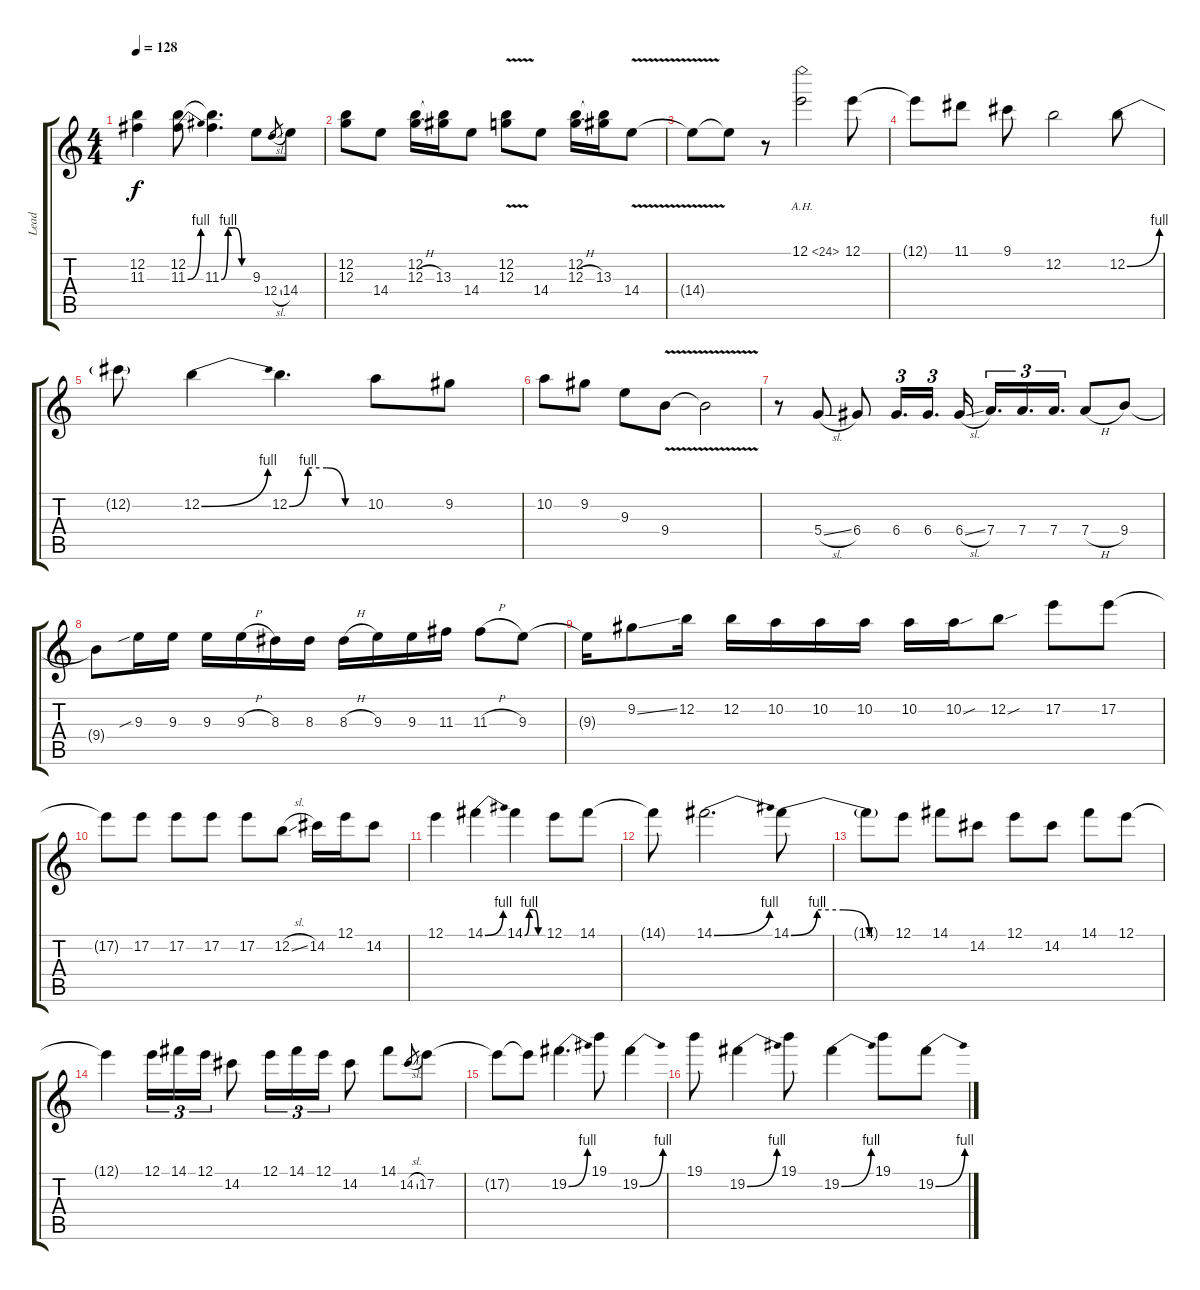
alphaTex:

\track ("Lead" "Lead") {instrument overdrivenguitar}
\staff {score tabs}
\tuning (E4 B3 G3 D3 A2 E2) {hide}
\ts (4 4)
\tempo 128
\clef g2
\ks c
(12.2{t} 11.3{t}).4{dy f} (12.2 11.3{be (bend 0 0 60 4)}).8 (12.2{t} 11.3{be (custom 0 0 15 4 30 4 45 0 60 0)}).4{d} 9.3.8 12.4{sl}.8{gr} 14.4.8 |
(12.2 12.3).8 14.4.8 (12.2 12.3{h}).16 (12.2{t} 13.3).16 14.4.8 (12.2{v} 12.3{v}).8 14.4.8 (12.2 12.3{h}).16 (12.2{t} 13.3).16 14.4{v}.8 |
14.4{t}.8 14.4{t}.8 r.8 12.1{ah 12}.2 12.1.8 |
12.1{t}.8 11.1.8 9.1.8 12.2.2 12.2{be (bend 0 0 60 4)}.8 |
12.2{t}.8 12.2{be (bend 0 0 60 4)}.4 12.2{be (custom 0 0 15 4 30 4 45 0 60 0)}.4{d} 10.2.8 9.2.8 |
10.2.8 9.2.8 9.3.8 9.4{v}.8 9.4{t}.2 |
r.8 5.4{sl}.8 6.4.8 6.4.16{d tu (3 2)} 6.4.16{d tu (3 2)} 6.4{sl}.16 7.4.16{d tu (3 2)} 7.4.16{d tu (3 2)} 7.4.16{d tu (3 2)} 7.4{h}.8 9.4.8 |
9.4{t}.8 9.3{sib}.16 9.3.16 9.3.16 9.3{h}.16 8.3.16 8.3.16 8.3{h}.16 9.3.16 9.3.16 11.3.16 11.3{h}.8 9.3.8 |
9.3{t}.16 9.2{ss}.8 12.2.16 12.2.16 10.2.16 10.2.16 10.2.16 10.2.16 10.2{sou}.16 12.2{sou}.8 17.2.8 17.2.8 |
17.2{t}.8 17.2.8 17.2.8 17.2.8 17.2.8 12.2{sl}.8 14.2.16 12.1.16 14.2.8 |
12.1.4 14.1{be (bend 0 0 60 4)}.4 14.1{be (custom 0 0 15 4 30 4 45 0 60 0)}.4 12.1.8 14.1.8 |
14.1{t}.8 14.1{be (bend 0 0 60 4)}.2{d} 14.1{be (custom 0 0 15 4 30 4 45 0 60 0)}.8 |
14.1{t}.8 12.1.8 14.1.8 14.2.8 12.1.8 14.2.8 14.1.8 12.1.8 |
12.1{t}.4 12.1.16{tu (3 2)} 14.1.16{tu (3 2)} 12.1.16{tu (3 2)} 14.2.8 12.1.16{tu (3 2)} 14.1.16{tu (3 2)} 12.1.16{tu (3 2)} 14.2.8 14.1.8 14.2{sl}.8{gr} 17.2.8 |
17.2{t}.8 17.2{t}.8 19.2{be (bend 0 0 60 4)}.4{d} 19.1.8 19.2{be (bend 0 0 60 4)}.4 |
19.1.8 19.2{be (bend 0 0 60 4)}.4 19.1.8 19.2{be (bend 0 0 60 4)}.4 19.1.8 19.2{be (bend 0 0 60 4)}.8
